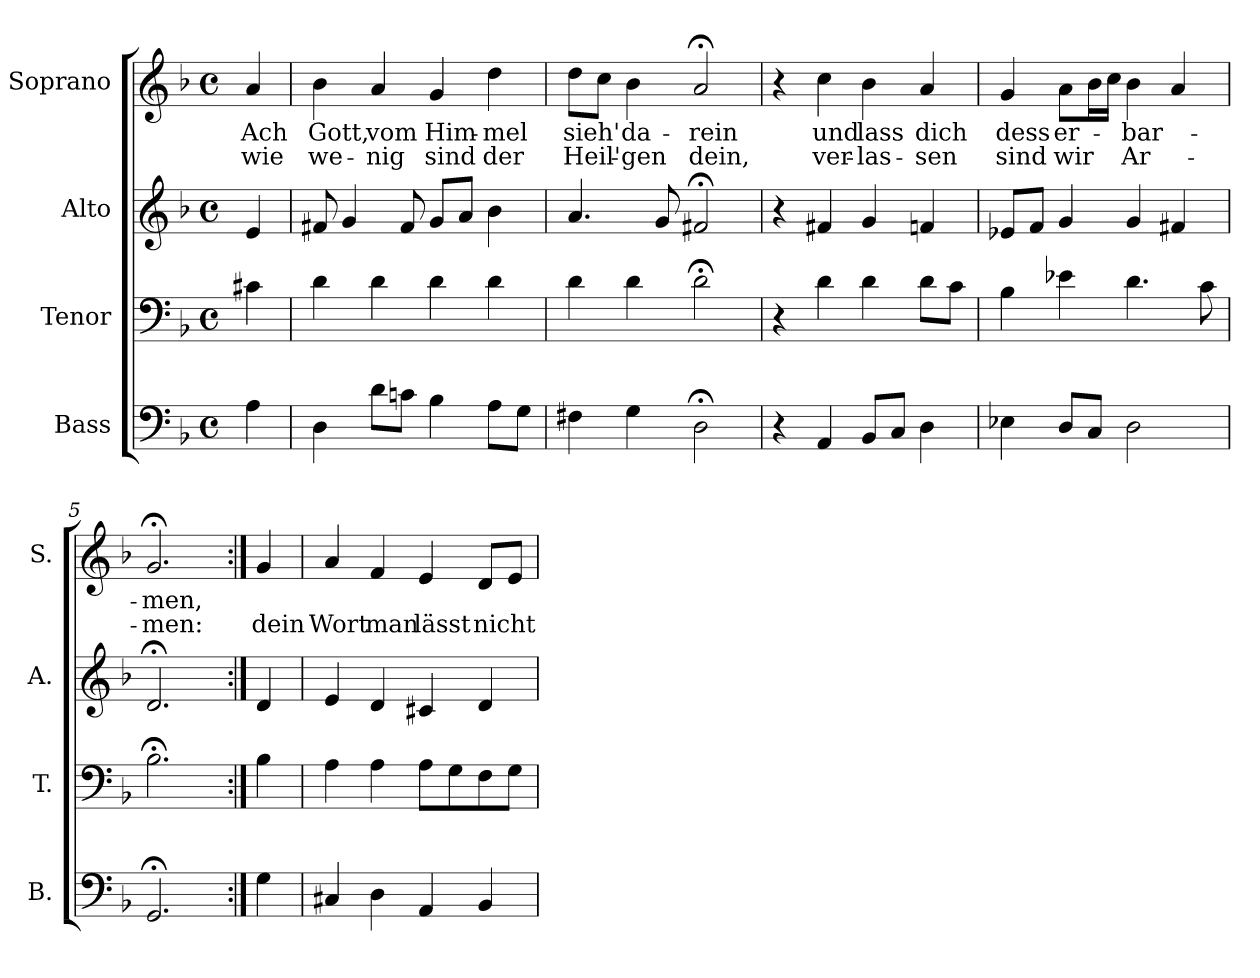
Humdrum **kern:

**kern	**kern	**kern	**kern	**text	**text
*part4	*part3	*part2	*part1	*part1	*part1
*staff4	*staff3	*staff2	*staff1	*staff1	*staff1
*I"Bass	*I"Tenor	*I"Alto	*I"Soprano	*	*
*I'B.	*I'T.	*I'A.	*I'S.	*	*
*clefF4	*clefF4	*clefG2	*clefG2	*	*
*k[b-]	*k[b-]	*k[b-]	*k[b-]	*	*
*	*	*	*d:	*	*
*M4/4	*M4/4	*M4/4	*M4/4	*	*
*met(c)	*met(c)	*met(c)	*met(c)	*	*
=	=	=	=	=	=
4A\	4c#X\	4e/	4a/	Ach	wie
=1	=1	=1	=1	=1	=1
4D\	4d\	8f#X/	4b-\	Gott,	we-
.	.	4g/	.	.	.
8d\L	4d\	.	4a/	vom	-nig
8cn\J	.	8f#/	.	.	.
4B-\	4d\	8g/L	4g/	Him-	sind
.	.	8a/J	.	.	.
8A\L	4d\	4b-\	4dd\	-mel	der
8G\J	.	.	.	.	.
=2	=2	=2	=2	=2	=2
4F#X\	4d\	4.a/	8dd\L	sieh'	Heil'-
.	.	.	8cc\J	.	.
4G\	4d\	.	4b-\	da-	-gen
.	.	8g/	.	.	.
2D;<\	2d;<\	2f#X;</	2a;</	-rein	dein,
=3	=3	=3	=3	=3	=3
4r	4r	4r	4r	.	.
4AA/	4d\	4f#X/	4cc\	und	ver-
8BB-/L	4d\	4g/	4b-\	lass	-las-
8C/J	.	.	.	.	.
4D\	8d\L	4fn/	4a/	dich	-sen
.	8c\J	.	.	.	.
=4	=4	=4	=4	=4	=4
4E-X\	4B-\	8e-X/L	4g/	dess	sind
.	.	8f/J	.	.	.
8D/L	4e-X\	4g/	8a\L	er-	wir
8C/J	.	.	16b-\L	.	.
.	.	.	16cc\JJ	.	.
2D\	4.d\	4g/	4b-\	-bar-	Ar-
.	.	4f#X/	4a/	.	.
.	8c\	.	.	.	.
=5	=5	=5	=5	=5	=5
2.GG;</	2.B-;<\	2.d;</	2.g;</	-men,	-men:
!!LO:LB:g=z
=5a:|!	=5a:|!	=5a:|!	=5a:|!	=5a:|!	=5a:|!
4G\	4B-\	4d/	4g/	.	dein
=6	=6	=6	=6	=6	=6
4C#X/	4A\	4e/	4a/	.	Wort
4D\	4A\	4d/	4f/	.	man
4AA/	8A\L	4c#X/	4e/	.	lässt
.	8G\	.	.	.	.
4BB-/	8F\	4d/	8d/L	.	nicht
.	8G\J	.	8e/J	.	.
=	=	=	=	=	=
*-	*-	*-	*-	*-	*-
